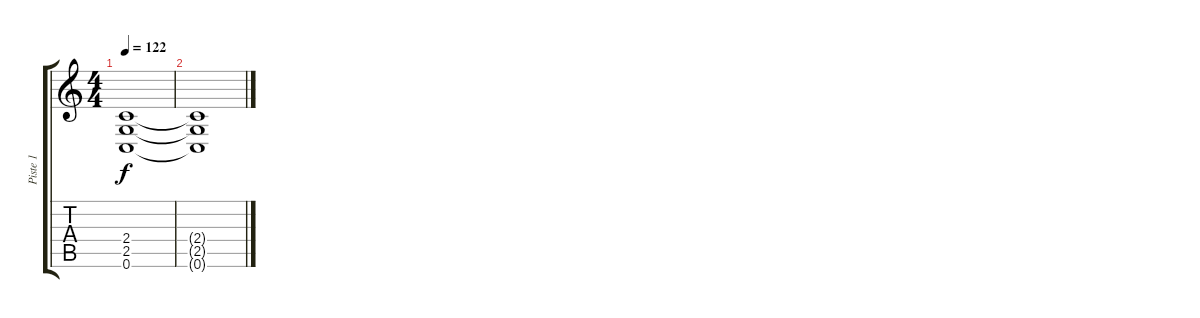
\track ("Piste 1" "Piste 1") {instrument distortionguitar}
\staff {score tabs}
\tuning (C4 G3 Eb3 Bb2 F2 C2) {hide}
\ts (4 4)
\tempo 122
\clef g2
\ks c
(2.4{t} 2.5{t} 0.6{t}).1{dy f} |
(2.4{t} 2.5{t} 0.6{t}).1
